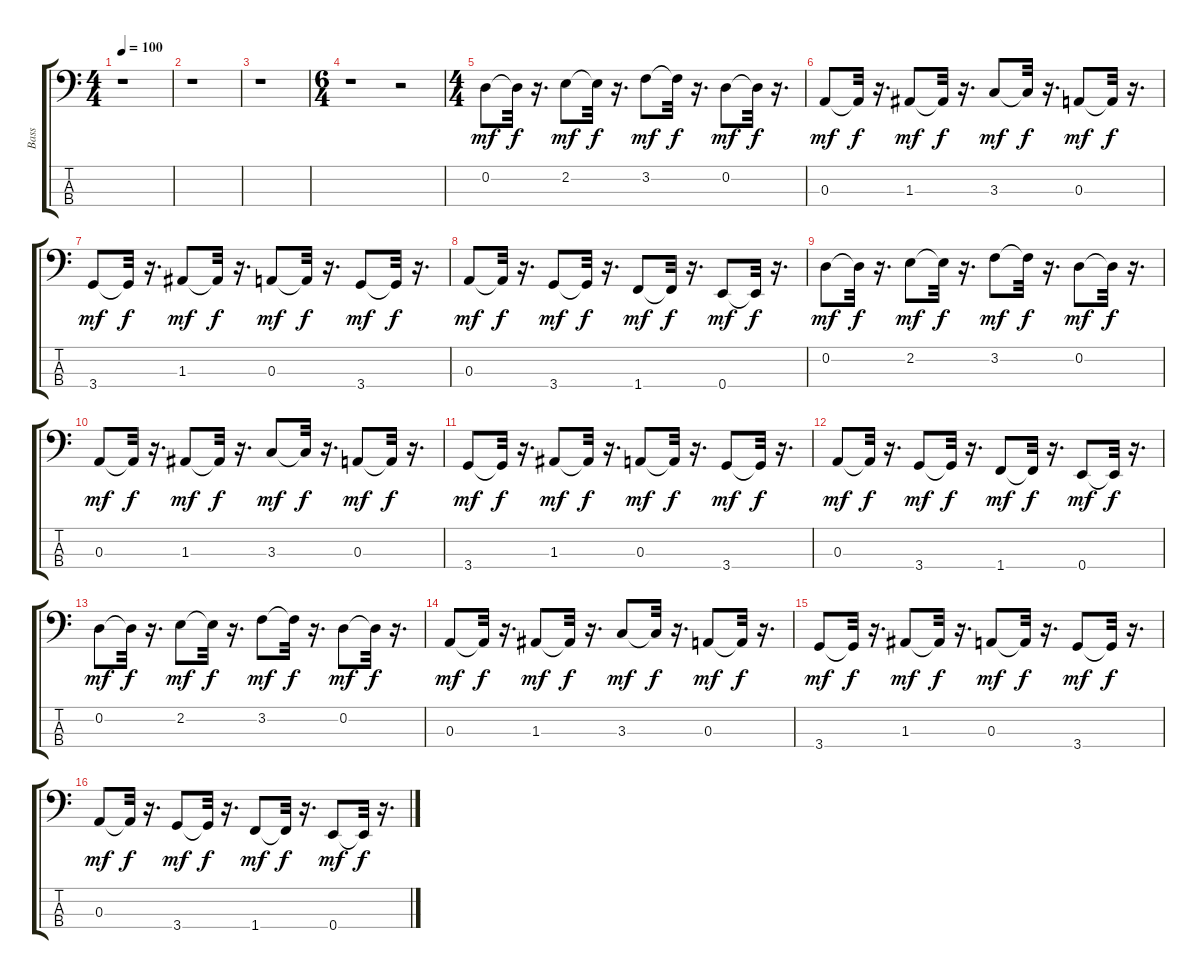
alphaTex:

\track ("Bass" "Bass") {instrument fretlessbass}
\staff {score tabs}
\tuning (G2 D2 A1 E1) {hide}
\ts (4 4)
\tempo 100
\clef f4
\ks c
r.1{dy f} |
r.1 |
r.1 |
\ts (6 4)
r.1 r.2 |
\ts (4 4)
0.2.8{dy mf} 0.2{t}.32{dy f} r.16{d} 2.2.8{dy mf} 2.2{t}.32{dy f} r.16{d} 3.2.8{dy mf} 3.2{t}.32{dy f} r.16{d} 0.2.8{dy mf} 0.2{t}.32{dy f} r.16{d} |
0.3.8{dy mf} 0.3{t}.32{dy f} r.16{d} 1.3.8{dy mf} 1.3{t}.32{dy f} r.16{d} 3.3.8{dy mf} 3.3{t}.32{dy f} r.16{d} 0.3.8{dy mf} 0.3{t}.32{dy f} r.16{d} |
3.4.8{dy mf} 3.4{t}.32{dy f} r.16{d} 1.3.8{dy mf} 1.3{t}.32{dy f} r.16{d} 0.3.8{dy mf} 0.3{t}.32{dy f} r.16{d} 3.4.8{dy mf} 3.4{t}.32{dy f} r.16{d} |
0.3.8{dy mf} 0.3{t}.32{dy f} r.16{d} 3.4.8{dy mf} 3.4{t}.32{dy f} r.16{d} 1.4.8{dy mf} 1.4{t}.32{dy f} r.16{d} 0.4.8{dy mf} 0.4{t}.32{dy f} r.16{d} |
0.2.8{dy mf} 0.2{t}.32{dy f} r.16{d} 2.2.8{dy mf} 2.2{t}.32{dy f} r.16{d} 3.2.8{dy mf} 3.2{t}.32{dy f} r.16{d} 0.2.8{dy mf} 0.2{t}.32{dy f} r.16{d} |
0.3.8{dy mf} 0.3{t}.32{dy f} r.16{d} 1.3.8{dy mf} 1.3{t}.32{dy f} r.16{d} 3.3.8{dy mf} 3.3{t}.32{dy f} r.16{d} 0.3.8{dy mf} 0.3{t}.32{dy f} r.16{d} |
3.4.8{dy mf} 3.4{t}.32{dy f} r.16{d} 1.3.8{dy mf} 1.3{t}.32{dy f} r.16{d} 0.3.8{dy mf} 0.3{t}.32{dy f} r.16{d} 3.4.8{dy mf} 3.4{t}.32{dy f} r.16{d} |
0.3.8{dy mf} 0.3{t}.32{dy f} r.16{d} 3.4.8{dy mf} 3.4{t}.32{dy f} r.16{d} 1.4.8{dy mf} 1.4{t}.32{dy f} r.16{d} 0.4.8{dy mf} 0.4{t}.32{dy f} r.16{d} |
0.2.8{dy mf} 0.2{t}.32{dy f} r.16{d} 2.2.8{dy mf} 2.2{t}.32{dy f} r.16{d} 3.2.8{dy mf} 3.2{t}.32{dy f} r.16{d} 0.2.8{dy mf} 0.2{t}.32{dy f} r.16{d} |
0.3.8{dy mf} 0.3{t}.32{dy f} r.16{d} 1.3.8{dy mf} 1.3{t}.32{dy f} r.16{d} 3.3.8{dy mf} 3.3{t}.32{dy f} r.16{d} 0.3.8{dy mf} 0.3{t}.32{dy f} r.16{d} |
3.4.8{dy mf} 3.4{t}.32{dy f} r.16{d} 1.3.8{dy mf} 1.3{t}.32{dy f} r.16{d} 0.3.8{dy mf} 0.3{t}.32{dy f} r.16{d} 3.4.8{dy mf} 3.4{t}.32{dy f} r.16{d} |
0.3.8{dy mf} 0.3{t}.32{dy f} r.16{d} 3.4.8{dy mf} 3.4{t}.32{dy f} r.16{d} 1.4.8{dy mf} 1.4{t}.32{dy f} r.16{d} 0.4.8{dy mf} 0.4{t}.32{dy f} r.16{d}
